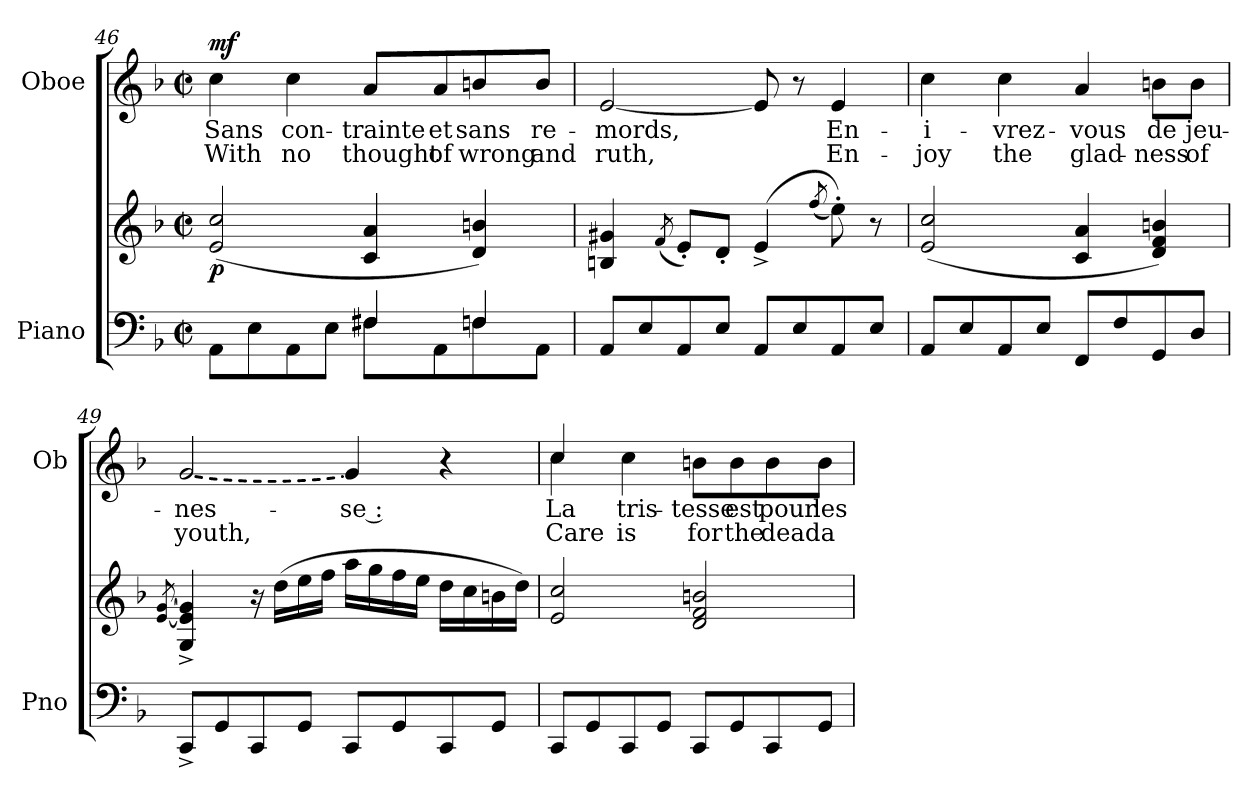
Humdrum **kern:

**kern	**kern	**dynam	**kern	**text	**text	**dynam
*part2	*part2	*part2	*part1	*part1	*part1	*part1
*staff3	*staff2	*staff2/3	*staff1	*staff1	*staff1	*staff1
*I"Piano	*	*	*I"Oboe	*	*	*
*I'Pno	*	*	*I'Ob	*	*	*
*clefF4	*clefG2	*	*clefG2	*	*	*
*k[b-]	*k[b-]	*	*k[b-]	*	*	*
*M2/2	*M2/2	*	*M2/2	*	*	*
*met(c|)	*met(c|)	*	*met(c|)	*	*	*
=46	=46	=46	=46	=46	=46	=46
*^	*	*	*	*	*	*
!	!	!	!LO:DY:b	!	!LO:LY:b	!LO:LY:b	!LO:DY:a
8AA\L	2ryy	(2e/ 2cc/	p	4cc\	Sans	With	mf
8E\	.	.	.	.	.	.	.
!	!	!	!	!	!LO:LY:b	!LO:LY:b	!
8AA\	.	.	.	4cc\	con-	no	.
8E\J	.	.	.	.	.	.	.
!	!	!	!	!	!LO:LY:b	!LO:LY:b	!
8F#X\L	4F#/	4c/ 4a/	.	8a/L	-trainte	thought	.
!	!	!	!	!	!LO:LY:b	!LO:LY:b	!
8AA\	.	.	.	8a/	et	of	.
!	!	!	!	!	!LO:LY:b	!LO:LY:b	!
8Fn\	4F/	4d/ 4bn/)	.	8bn/	sans	wrong	.
!	!	!	!	!	!LO:LY:b	!LO:LY:b	!
8AA\J	.	.	.	8b/J	re-	and	.
*v	*v	*	*	*	*	*	*
!!LO:LB:g=z
=47	=47	=47	=47	=47	=47	=47
!	!	!	!	!LO:LY:b	!LO:LY:b	!
8AA/L	4Bn/ 4g#X/	.	[<2e/	-mords,	ruth,	.
8E/	.	.	.	.	.	.
.	(8qf/	.	.	.	.	.
8AA/	8e'</L)	.	.	.	.	.
8E/J	8d'</J	.	.	.	.	.
8AA/L	(<4e^</	.	8e/]	.	.	.
8E/	.	.	8r	.	.	.
.	(8qff/	.	.	.	.	.
!	!	!	!	!LO:LY:b	!LO:LY:b	!
8AA/	8ee'\))	.	4e/	En-	En-	.
8E/J	8r	.	.	.	.	.
=48	=48	=48	=48	=48	=48	=48
!	!	!	!	!LO:LY:b	!LO:LY:b	!
8AA/L	(>2e/ 2cc/	.	4cc\	-i-	-joy	.
8E/	.	.	.	.	.	.
!	!	!	!	!LO:LY:b	!LO:LY:b	!
8AA/	.	.	4cc\	-vrez-	the	.
8E/J	.	.	.	.	.	.
!	!	!	!	!LO:LY:b	!LO:LY:b	!
8FF/L	4c/ 4a/	.	4a/	-vous	glad-	.
8F/	.	.	.	.	.	.
!	!	!	!	!LO:LY:b	!LO:LY:b	!
8GG/	4d/ 4f/ 4bn/)	.	8bn\L	de	-ness	.
!	!	!	!	!LO:LY:b	!LO:LY:b	!
8D/J	.	.	8b\J	jeu-	of	.
=49	=49	=49	=49	=49	=49	=49
.	[<8qe/ [<8qg/	.	.	.	.	.
!	!	!	!LO:T:dash	!LO:LY:b	!LO:LY:b	!
8CC^/L	4G/^ 4e/]^ 4g/]^	.	[<2g/	-nes-	youth,	.
8GG/	.	.	.	.	.	.
8CC/	16r	.	.	.	.	.
.	(>16dd\LL	.	.	.	.	.
8GG/J	16ee\	.	.	.	.	.
.	16ff\JJ	.	.	.	.	.
!	!	!	!	!LO:LY:b	!	!
8CC/L	16aa\LL	.	4g/]	-se :	.	.
.	16gg\	.	.	.	.	.
8GG/	16ff\	.	.	.	.	.
.	16ee\JJ	.	.	.	.	.
8CC/	16dd\LL	.	4r	.	.	.
.	16cc\	.	.	.	.	.
8GG/J	16bn\	.	.	.	.	.
.	16dd\JJ)	.	.	.	.	.
!!LO:LB:g=z
=50	=50	=50	=50	=50	=50	=50
!	!	!	!	!LO:LY:b	!LO:LY:b	!
*	*	*	*^	*	*	*
8CC/L	2e/ 2cc/	.	4cc/	4cc\	La	Care	.
8GG/	.	.	.	.	.	.	.
!	!	!	!	!	!LO:LY:b	!LO:LY:b	!
8CC/	.	.	4cc\	2.ryy	tris-	is	.
8GG/J	.	.	.	.	.	.	.
!	!	!	!	!	!LO:LY:b	!LO:LY:b	!
8CC/L	2d/ 2f/ 2bn/	.	8bn\L	.	-tesse	for	.
!	!	!	!	!	!LO:LY:b	!LO:LY:b	!
8GG/	.	.	8b\	.	est	the	.
!	!	!	!	!	!LO:LY:b	!LO:LY:b	!
8CC/	.	.	8b\	.	pour	dead	.
!	!	!	!	!	!LO:LY:b	!LO:LY:b	!
8GG/J	.	.	8b\J	.	les	a-	.
*	*	*	*v	*v	*	*	*
=	=	=	=	=	=	=
*-	*-	*-	*-	*-	*-	*-
